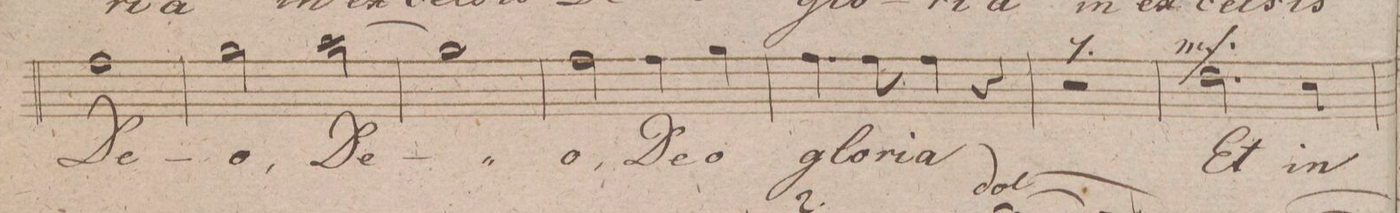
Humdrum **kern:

**kern	**text	**dynam
*I"Soprano.	*	*
*clefC1	*	*
*k[f#c#g#d#]	*	*
*met(c)	*	*
*M4/4	*	*
1dd#\	De-	.
=22	=22	=22
2ee\	-o,	.
(>2ff#\	De-	.
=23	=23	=23
1ee\)	.	.
=24	=24	=24
2dd#\	-o,	.
4dd#\	De-	.
4ee\	-o	.
=25	=25	=25
4.dd#\	glo-	.
8dd#\	-ri-	.
4dd#\	-a.	.
4r	.	.
=26	=26	=26
1r	.	.
=27	=27	=27
2.b\	Et	mf
4a\	in	.
=28	=28	=28
*-	*-	*-
